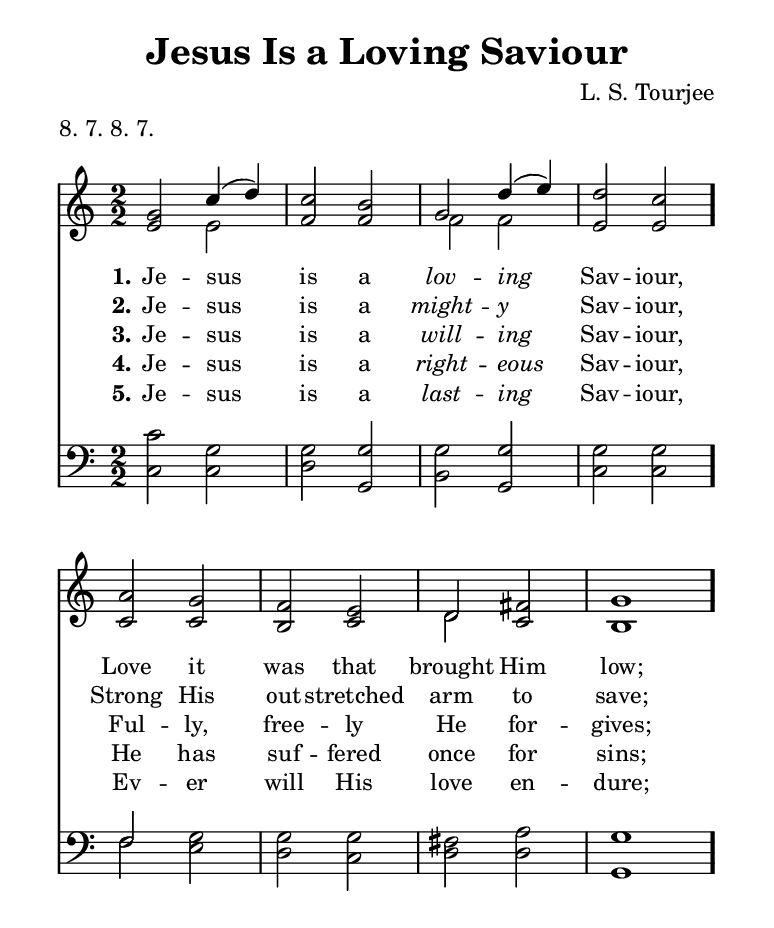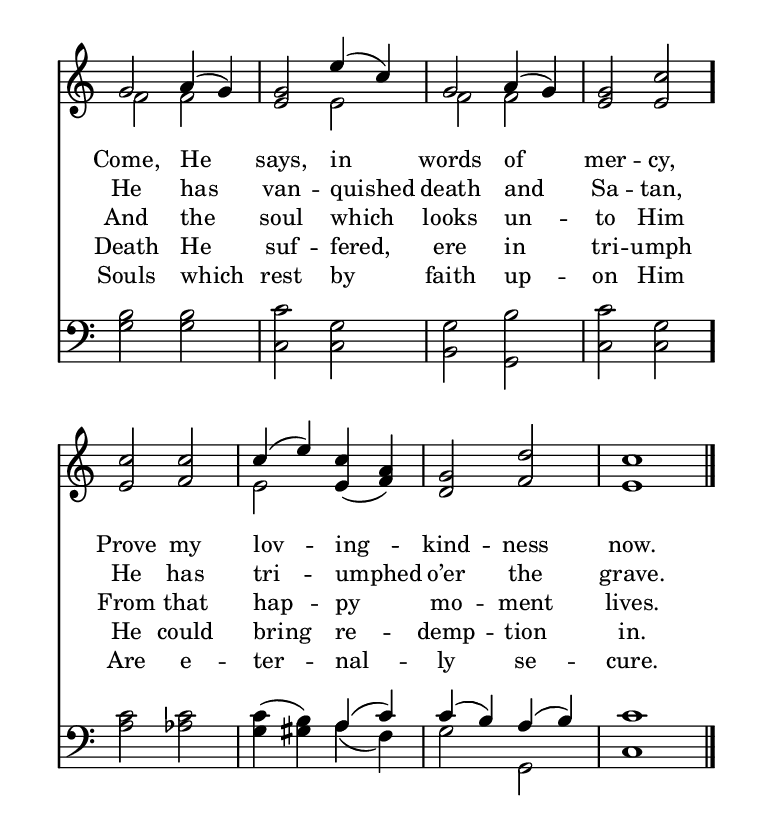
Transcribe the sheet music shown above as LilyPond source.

\include "common/global.ily"
\paper {
  \include "common/paper.ily"
  ragged-bottom = ##t
  ragged-last-bottom = ##t
  systems-per-page = #(cond (is-eogsized 2) (#t #f))
}

\header{
  %gospel
  hymnnumber = "22"
  title = "Jesus Is a Loving Saviour"
  tunename = "Wellesley"
  meter = "8. 7. 8. 7."
  poet = ""
  composer = "L. S. Tourjee"
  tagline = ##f
}

% for fermata in MIDI
ta = { \tempo 2=76 }
tb = { \tempo 2=38 }

patternAA = { c2 c4( c4) | c2 c2 } %
patternAB = { c2 c2 }
patternAC = { c2 c4( c4) | c2 c4( c4) | c2 c4( c4) | c2 c2} %
patternAD = { c2 c2 | c4( c4) c4( c4) | c2 c2 | c1 } %
patternAE = { c2 c2 | c2 c4( c4) | c2 c2 | c1 } %
patternAF = { c2 c2 | c4( c4) c4( c4) | c4( c4) c4( c4) | c1 } %
patternAG = { c2 c2 | c2 c2 | c2 c2 | c1 }

global = {
  \include "common/overrides.ily"
  \override Staff.TimeSignature.style = #'numbered
  \time 2/2
  \override Score.MetronomeMark.transparent = ##t % hide all fermata changes too
  \ta
  \key c \major
  \autoBeamOff
}

notesSoprano = {
\global
\relative c'' {

  \changePitch \patternAA { g c d | c b     | g d' e | d c }
  \changePitch \patternAG { a g   | f e     | d fis  | g   }
  \changePitch \patternAC { g a g | g e' c  | g a g  | g c }
  \changePitch \patternAD { c c   | c e c a | g d'   | c   }

  \bar "|."

}
}

notesAlto = {
\global
\relative e' {

  \changePitch \patternAB { e e | f f   | f f | e e }
  \changePitch \patternAG { c c | b c   | d c | b   }
  \changePitch \patternAB { f' f | e e   | f f | e e }
  \changePitch \patternAE { e f | e e f | d f | e   }

}
}

notesTenor = {
\global
\relative a {

  \changePitch \patternAB { c g | g g     | g g     | g g }
  \changePitch \patternAG { f g | g g     | fis a   | g   }
  \changePitch \patternAB { b b | c g     | g b     | c g }
  \changePitch \patternAF { c c | c b a c | c b a b | c   }

}
}

notesBass = {
\global
\relative f {

  \changePitch \patternAB { c c    | d g,      | b g  | c c }
  \changePitch \patternAG { f e    | d c       | d d  | g,  }
  \changePitch \patternAB { g' g   | c, c      | b g  | c c }
  \changePitch \patternAD { a' aes | g gis a f | g g, | c   }

}
}

wordsA = \lyricmode {
\set stanza = "1."

Je -- sus is a { \italicsOn } lov -- ing { \italicsOff } Sav -- iour, \bar "."
Love it was that brought Him low; \bar "." \eogbreak
Come, He says, in words of mer -- cy, \bar "."
Prove my lov -- ing -- kind -- ness now. \bar "." \eogbreak

}

wordsB = \lyricmode {
\set stanza = "2."

Je -- sus is a { \italicsOn } might -- y { \italicsOff } Sav -- iour,
Strong His out -- stretched arm to save;
He has van -- quished death and Sa -- tan,
He has tri -- umphed o’er the grave.

}

wordsC = \lyricmode {
\set stanza = "3."

Je -- sus is a { \italicsOn } will -- ing { \italicsOff } Sav -- iour,
Ful -- ly, free -- ly He for -- gives;
And the soul which looks un -- to Him
From that hap -- py mo -- ment lives.

}

wordsD = \lyricmode {
\set stanza = "4."

Je -- sus is a { \italicsOn } right -- eous { \italicsOff } Sav -- iour,
He has suf -- fered once for sins;
Death He suf -- fered, ere in tri -- umph
He could bring re -- demp -- tion in.

}

wordsE = \lyricmode {
\set stanza = "5."

Je -- sus is a { \italicsOn } last -- ing { \italicsOff } Sav -- iour,
Ev -- er will His love en -- dure;
Souls which rest by faith up -- on Him
Are e -- ter -- nal -- ly se -- cure.

}

\score {
  \context ChoirStaff <<
    \context Staff = upper <<
      \set Staff.autoBeaming = ##f
      \set ChoirStaff.systemStartDelimiter = #'SystemStartBar
      \set ChoirStaff.printPartCombineTexts = ##f
      \partcombine #'(2 . 9) \notesSoprano \notesAlto
      \context NullVoice = sopranos { \voiceOne << \notesSoprano >> }
      \context NullVoice = altos { \voiceTwo << \notesAlto >> }
      \context Lyrics = one   \lyricsto sopranos \wordsA
      \context Lyrics = two   \lyricsto sopranos \wordsB
      \context Lyrics = three \lyricsto sopranos \wordsC
      \context Lyrics = four  \lyricsto sopranos \wordsD
      \context Lyrics = five  \lyricsto sopranos \wordsE
    >>
    \context Staff = men <<
      \set Staff.autoBeaming = ##f
      \clef bass
      \set ChoirStaff.printPartCombineTexts = ##f
      \partcombine #'(2 . 9) \notesTenor \notesBass
      \context NullVoice = tenors { \voiceOne << \notesTenor >> }
      \context NullVoice = basses { \voiceTwo << \notesBass >> }
    >>
  >>
  \layout {
    \include "common/layout.ily"
  }
  \midi{
    \include "common/midi.ily"
  }
}

\version "2.19.49"  % necessary for upgrading to future LilyPond versions.

% vi:set et ts=2 sw=2 ai nocindent syntax=lilypond:
